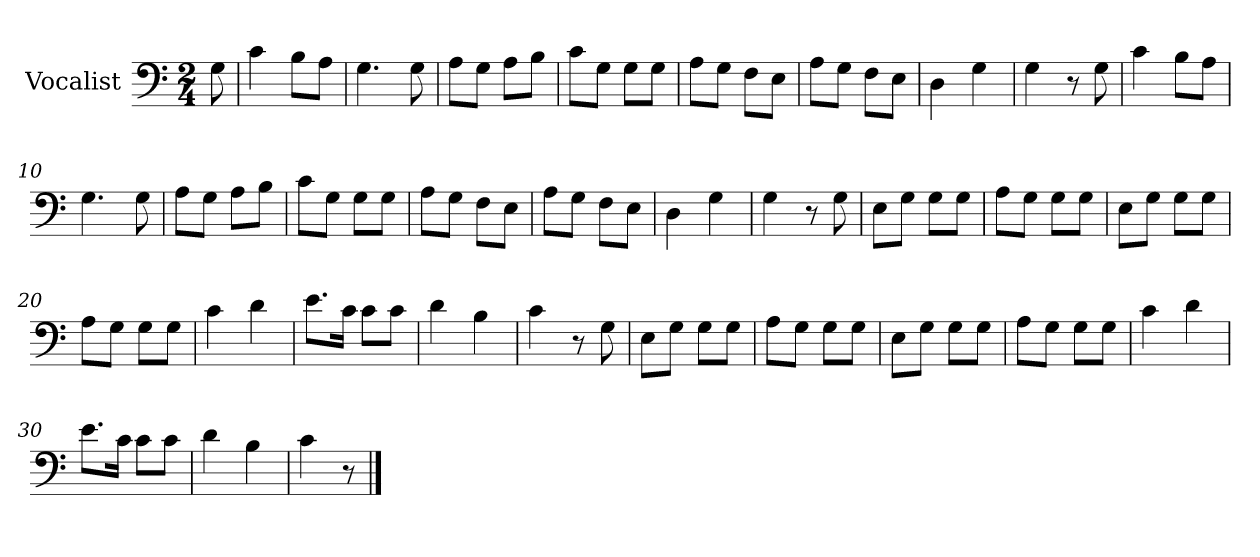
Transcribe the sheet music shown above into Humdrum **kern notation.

**kern
*part1
*staff1
*I"Vocalist
*k[]
*C:
*M2/4
=
8G
=1
4c
8BL
8AJ
=2
4.G
8G
=3
8AL
8GJ
8AL
8BJ
=4
8cL
8GJ
8GL
8GJ
=5
8AL
8GJ
8FL
8EJ
=6
8AL
8GJ
8FL
8EJ
=7
4D
4G
=8
4G
8r
8G
=9
4c
8BL
8AJ
=10
4.G
8G
=11
8AL
8GJ
8AL
8BJ
=12
8cL
8GJ
8GL
8GJ
=13
8AL
8GJ
8FL
8EJ
=14
8AL
8GJ
8FL
8EJ
=15
4D
4G
=16
4G
8r
8G
=17
8EL
8GJ
8GL
8GJ
=18
8AL
8GJ
8GL
8GJ
=19
8EL
8GJ
8GL
8GJ
=20
8AL
8GJ
8GL
8GJ
=21
4c
4d
=22
8.eL
16cJk
8cL
8cJ
=23
4d
4B
=24
4c
8r
8G
=25
8EL
8GJ
8GL
8GJ
=26
8AL
8GJ
8GL
8GJ
=27
8EL
8GJ
8GL
8GJ
=28
8AL
8GJ
8GL
8GJ
=29
4c
4d
=30
8.eL
16cJk
8cL
8cJ
=31
4d
4B
=32
4c
8r
==
*-
